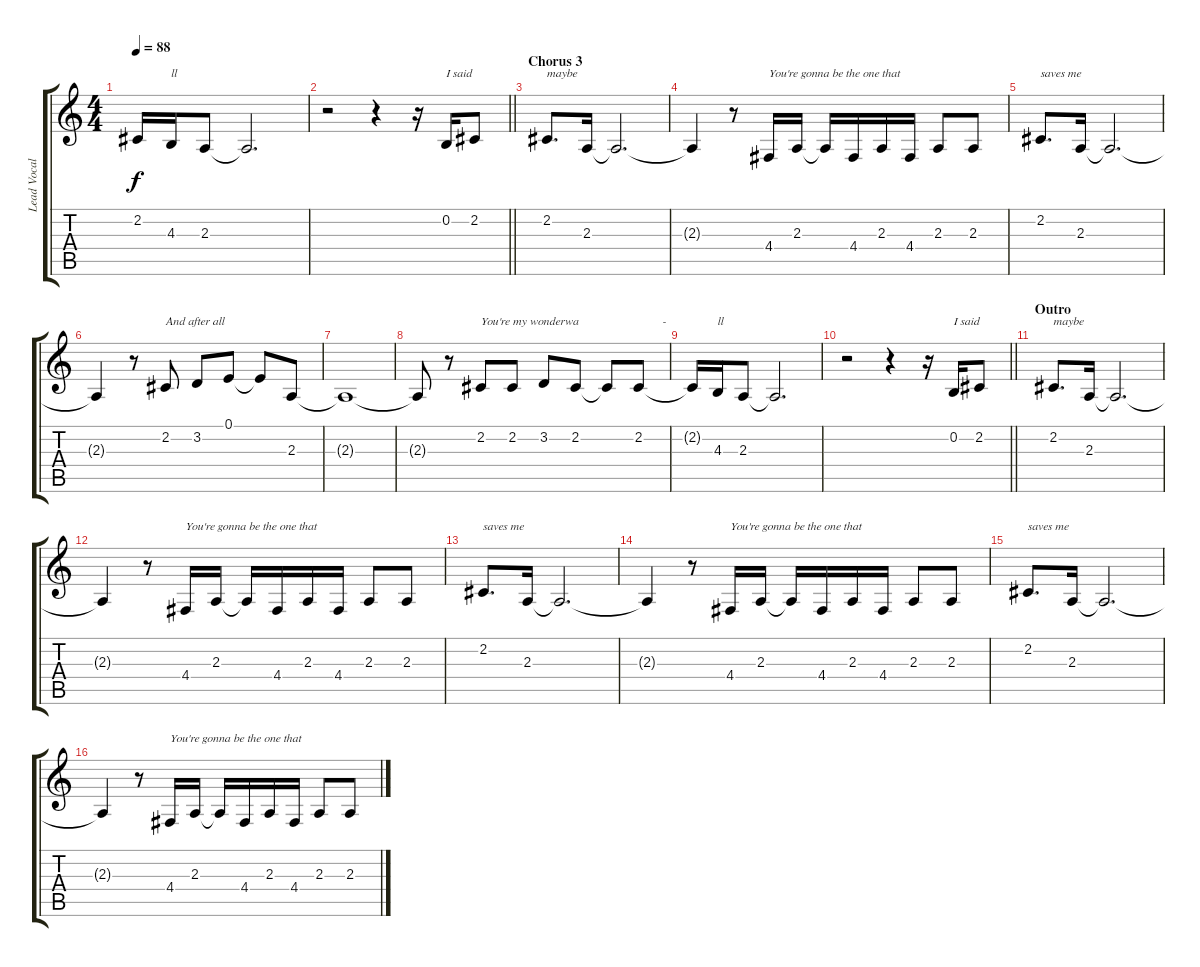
\track ("Lead Vocals" "Lead Vocal") {instrument tenorsax}
\staff {score tabs}
\tuning (E4 B3 G3 D3 A2 E2) {hide}
\ts (4 4)
\tempo 88
\clef g2
\ks c
2.2{t}.16{dy f} 4.3.16{txt "ll"} 2.3.8 2.3{t}.2{d} |
\barLineRight lightlight
r.2 r.4 r.16 0.2.16{txt "I said"} 2.2.8 |
\section ("" "Chorus 3")
2.2.8{d txt "maybe"} 2.3.16 2.3{t}.2{d} |
2.3{t}.4 r.8 4.4.16{txt "You're gonna be the one that"} 2.3.16 2.3{t}.16 4.4.16 2.3.16 4.4.16 2.3.8 2.3.8 |
2.2.8{d txt "saves me"} 2.3.16 2.3{t}.2{d} |
2.3{t}.4 r.8 2.2.8{txt "And after all"} 3.2.8 0.1.8 0.1{t}.8 2.3.8 |
2.3{t}.1 |
2.3{t}.8 r.8 2.2.8{txt "You're my wonderwa"} 2.2.8 3.2.8 2.2.8 2.2{t}.8 2.2.8{txt "        -"} |
2.2{t}.16 4.3.16{txt "ll"} 2.3.8 2.3{t}.2{d} |
\barLineRight lightlight
r.2 r.4 r.16 0.2.16{txt "I said"} 2.2.8 |
\section ("" "Outro")
2.2.8{d txt "maybe"} 2.3.16 2.3{t}.2{d} |
2.3{t}.4 r.8 4.4.16{txt "You're gonna be the one that"} 2.3.16 2.3{t}.16 4.4.16 2.3.16 4.4.16 2.3.8 2.3.8 |
2.2.8{d txt "saves me"} 2.3.16 2.3{t}.2{d} |
2.3{t}.4 r.8 4.4.16{txt "You're gonna be the one that"} 2.3.16 2.3{t}.16 4.4.16 2.3.16 4.4.16 2.3.8 2.3.8 |
2.2.8{d txt "saves me"} 2.3.16 2.3{t}.2{d} |
2.3{t}.4 r.8 4.4.16{txt "You're gonna be the one that"} 2.3.16 2.3{t}.16 4.4.16 2.3.16 4.4.16 2.3.8 2.3.8
